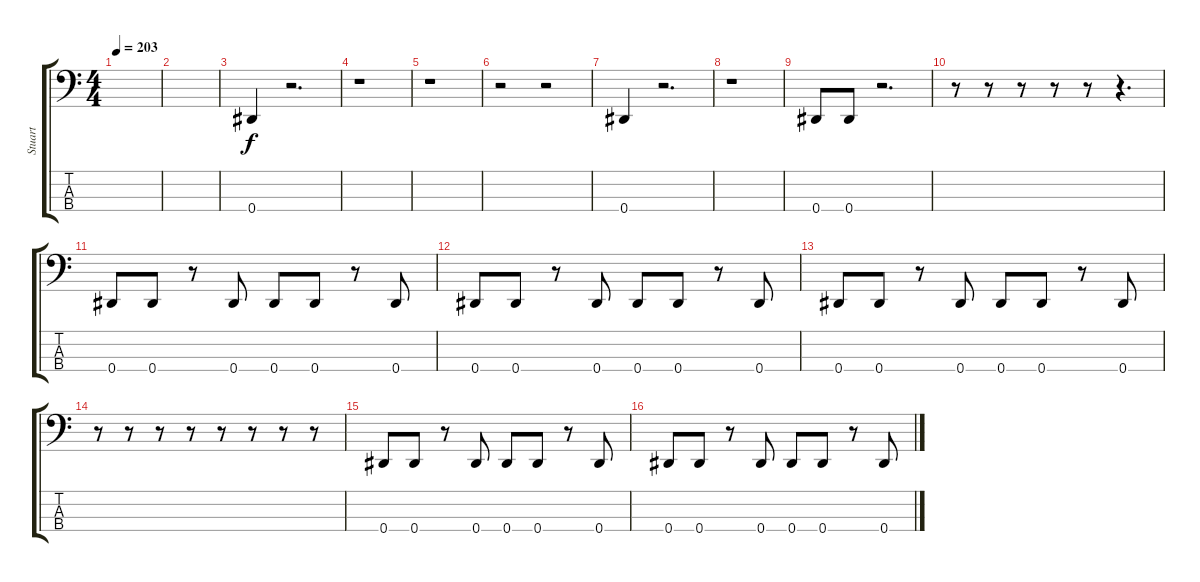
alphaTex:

\track ("Stuart" "Stuart") {instrument electricbassfinger}
\staff {score tabs}
\tuning (Gb2 Db2 Ab1 Eb1) {hide}
\ts (4 4)
\tempo 203
\clef f4
\ks c
|
|
0.4.4 r.2{d} |
r.1 |
r.1 |
r.2 r.2 |
0.4.4 r.2{d} |
r.1 |
0.4.8 0.4.8 r.2{d} |
r.8 r.8 r.8 r.8 r.8 r.4{d} |
0.4.8 0.4.8 r.8 0.4.8 0.4.8 0.4.8 r.8 0.4.8 |
0.4.8 0.4.8 r.8 0.4.8 0.4.8 0.4.8 r.8 0.4.8 |
0.4.8 0.4.8 r.8 0.4.8 0.4.8 0.4.8 r.8 0.4.8 |
r.8 r.8 r.8 r.8 r.8 r.8 r.8 r.8 |
0.4.8 0.4.8 r.8 0.4.8 0.4.8 0.4.8 r.8 0.4.8 |
0.4.8 0.4.8 r.8 0.4.8 0.4.8 0.4.8 r.8 0.4.8
